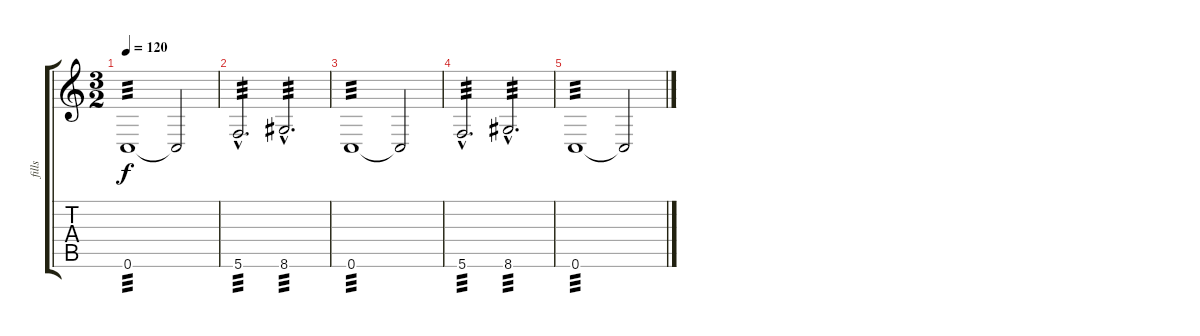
\track ("fills" "fills") {instrument distortionguitar}
\staff {score tabs}
\tuning (C4 G3 Eb3 Bb2 F2 C2) {hide}
\ts (3 2)
\tempo 120
\clef g2
\ks c
0.6.1{tp 3 dy f} 0.6{t}.2 |
5.6{hac}.2{d tp 3} 8.6{hac}.2{d tp 3} |
0.6.1{tp 3} 0.6{t}.2 |
5.6{hac}.2{d tp 3} 8.6{hac}.2{d tp 3} |
0.6.1{tp 3} 0.6{t}.2
